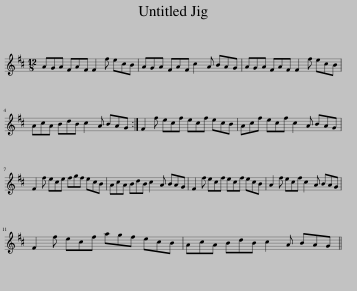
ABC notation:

X:1
L:1/8
M:12/8
I:linebreak $
K:D
V:1 treble
V:1
 AGA FAF F2 f ecB | AGA FAF c2 A BAG | AGA FAF F2 f ecB |$ AcA BdB c2 A BAG :| F2 f ecf ecf ecB | %5
 Acf ecf c2 A BAG |$ F2 f ece fgf ecB | AcA BdB c2 A BAG | F2 f ecf ecf ecB | A2 f ecf c2 A BAG |$ %10
 F2 f ecf agf ecB | AcA BdB c2 A BAG || %12
